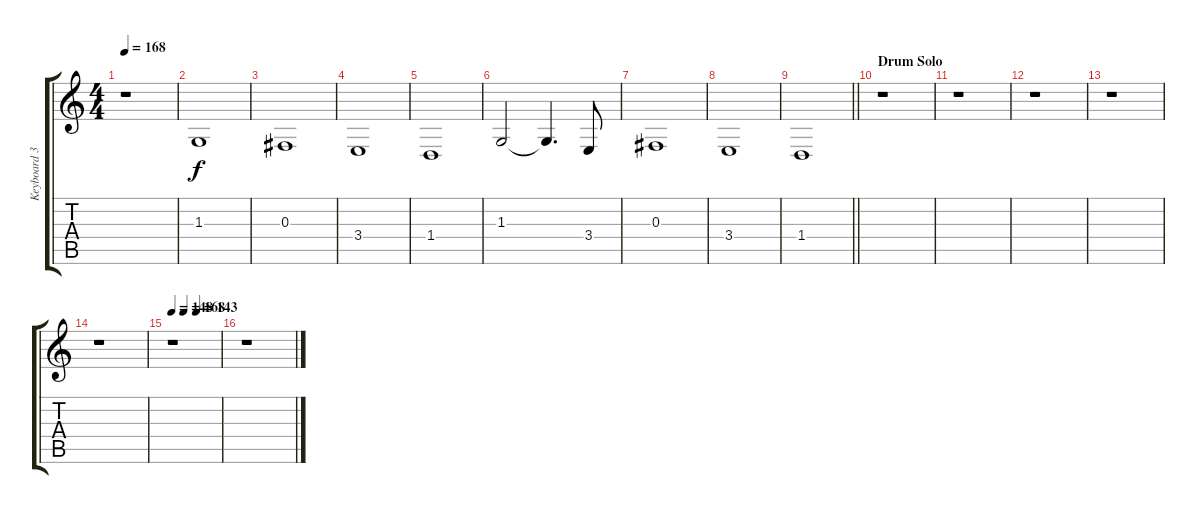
\track ("Keyboard 3" "Keyboard 3") {instrument synthstrings1}
\staff {score tabs}
\tuning (Eb4 Bb3 Gb3 Db3 Ab2 Eb2) {hide}
\ts (4 4)
\tempo 168
\clef g2
\ks c
r.1{dy f} |
1.3.1{volume 11 instrument synthstrings1} |
0.3.1 |
3.4.1 |
1.4.1 |
1.3.2 1.3{t}.4{d} 3.4.8 |
0.3.1 |
3.4.1 |
\barLineRight lightlight
1.4.1 |
\section ("" "Drum Solo")
r.1 |
r.1 |
r.1 |
r.1 |
r.1 |
\tempo 148
\tempo (168 0.25)
\tempo (143 0.5104166666666666)
r.1 |
r.1
